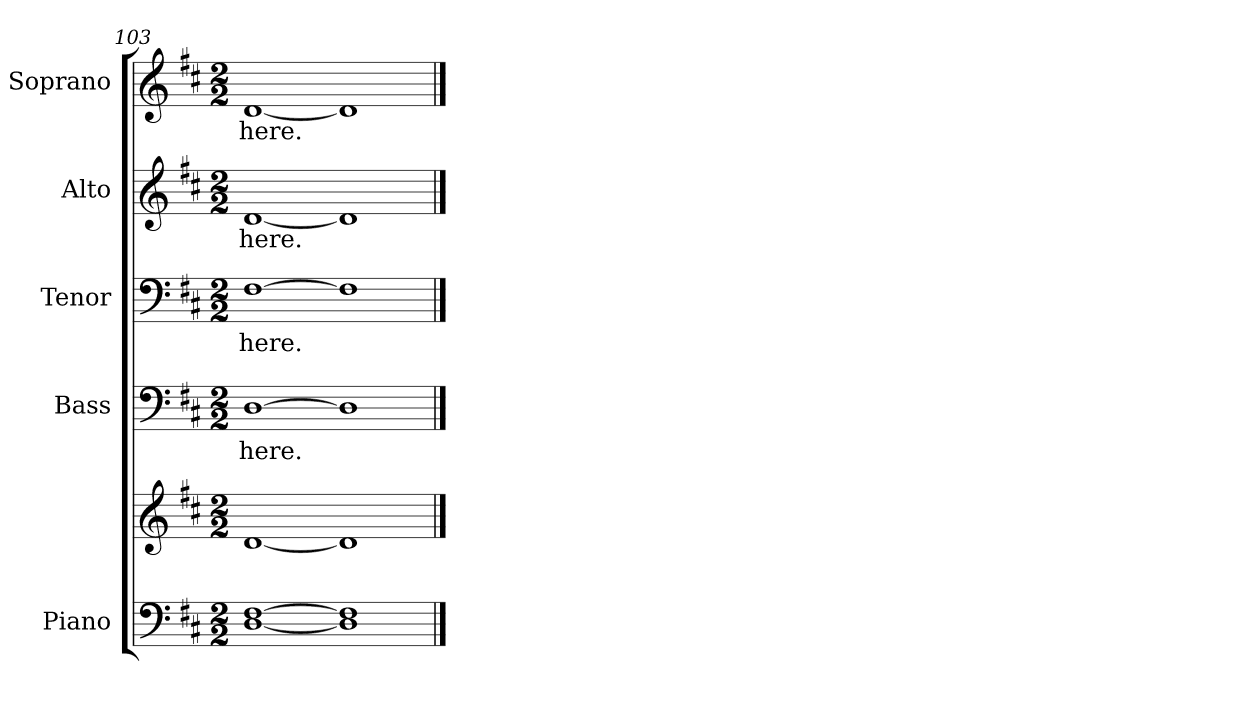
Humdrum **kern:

**kern	**kern	**kern	**text	**kern	**text	**kern	**text	**kern	**text
*part5	*part5	*part4	*part4	*part3	*part3	*part2	*part2	*part1	*part1
*staff6	*staff5	*staff4	*staff4	*staff3	*staff3	*staff2	*staff2	*staff1	*staff1
*I"Piano	*	*I"Bass	*	*I"Tenor	*	*I"Alto	*	*I"Soprano	*
*I'Pno.	*	*I'B.	*	*I'T.	*	*I'A.	*	*I'S.	*
*clefF4	*clefG2	*clefF4	*	*clefF4	*	*clefG2	*	*clefG2	*
*k[f#c#]	*k[f#c#]	*k[f#c#]	*	*k[f#c#]	*	*k[f#c#]	*	*k[f#c#]	*
*D:	*D:	*D:	*	*D:	*	*D:	*	*D:	*
*M2/2	*M2/2	*M2/2	*	*M2/2	*	*M2/2	*	*M2/2	*
=103	=103	=103	=103	=103	=103	=103	=103	=103	=103
!	!	!	!LO:LY:b:color=#000000	!	!	!	!	!	!
!	!	!	!	!	!LO:LY:b:color=#000000	!	!	!	!
!	!	!	!	!	!	!	!LO:LY:b:color=#000000	!	!
!	!	!	!	!	!	!	!	!	!LO:LY:b:color=#000000
[<1Di [>1F#i	[<1di	[>1Di	here.	[>1F#i	here.	[<1di	here.	[<1di	here.
1Di] 1F#i]	1di]	1Di]	.	1F#i]	.	1di]	.	1di]	.
==	==	==	==	==	==	==	==	==	==
*-	*-	*-	*-	*-	*-	*-	*-	*-	*-
